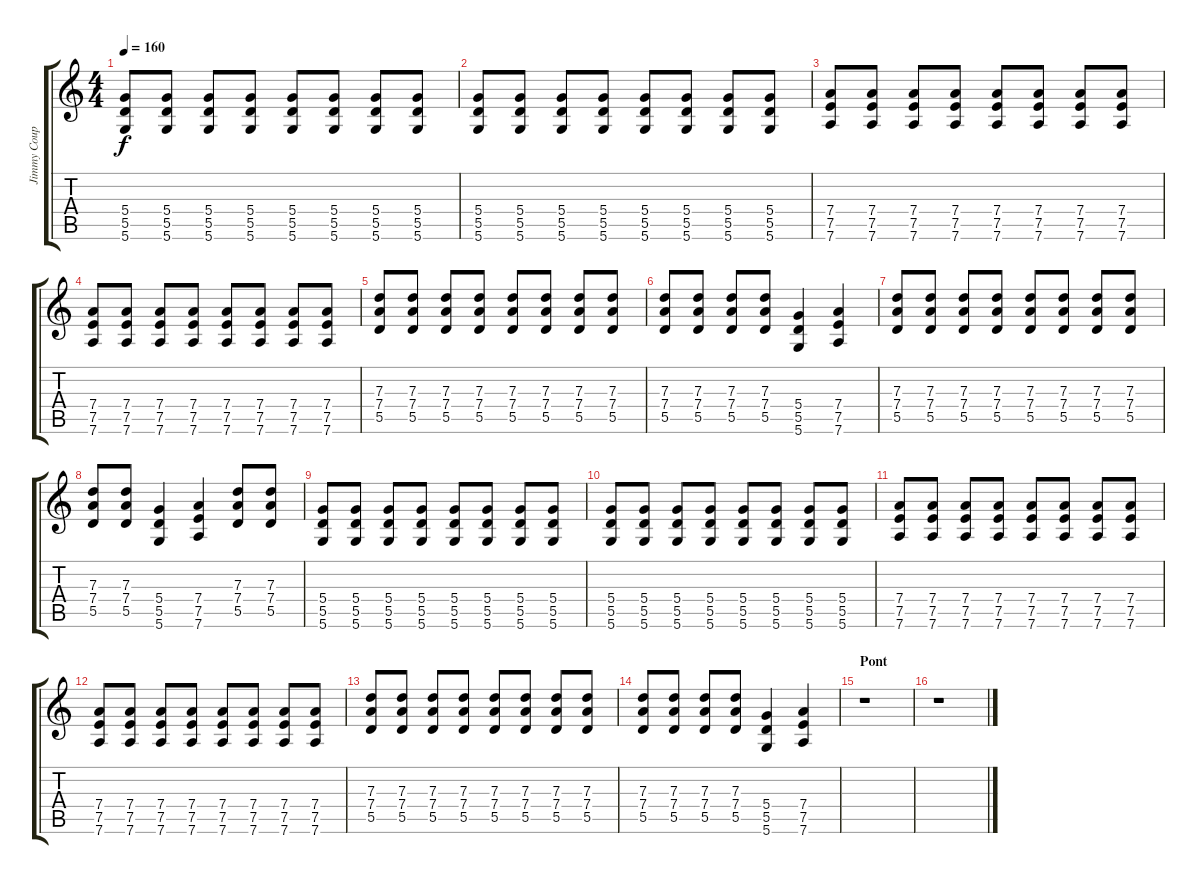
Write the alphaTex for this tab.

\track ("Jimmy Coup." "Jimmy Coup") {instrument distortionguitar}
\staff {score tabs}
\tuning (E4 B3 G3 D3 A2 D2) {hide}
\ts (4 4)
\tempo 160
\clef g2
\ks c
(5.4 5.5 5.6).8{dy f} (5.4 5.5 5.6).8 (5.4 5.5 5.6).8 (5.4 5.5 5.6).8 (5.4 5.5 5.6).8 (5.4 5.5 5.6).8 (5.4 5.5 5.6).8 (5.4 5.5 5.6).8 |
(5.4 5.5 5.6).8 (5.4 5.5 5.6).8 (5.4 5.5 5.6).8 (5.4 5.5 5.6).8 (5.4 5.5 5.6).8 (5.4 5.5 5.6).8 (5.4 5.5 5.6).8 (5.4 5.5 5.6).8 |
(7.4 7.5 7.6).8 (7.4 7.5 7.6).8 (7.4 7.5 7.6).8 (7.4 7.5 7.6).8 (7.4 7.5 7.6).8 (7.4 7.5 7.6).8 (7.4 7.5 7.6).8 (7.4 7.5 7.6).8 |
(7.4 7.5 7.6).8 (7.4 7.5 7.6).8 (7.4 7.5 7.6).8 (7.4 7.5 7.6).8 (7.4 7.5 7.6).8 (7.4 7.5 7.6).8 (7.4 7.5 7.6).8 (7.4 7.5 7.6).8 |
(7.3 7.4 5.5).8 (7.3 7.4 5.5).8 (7.3 7.4 5.5).8 (7.3 7.4 5.5).8 (7.3 7.4 5.5).8 (7.3 7.4 5.5).8 (7.3 7.4 5.5).8 (7.3 7.4 5.5).8 |
(7.3 7.4 5.5).8 (7.3 7.4 5.5).8 (7.3 7.4 5.5).8 (7.3 7.4 5.5).8 (5.4 5.5 5.6).4 (7.4 7.5 7.6).4 |
(7.3 7.4 5.5).8 (7.3 7.4 5.5).8 (7.3 7.4 5.5).8 (7.3 7.4 5.5).8 (7.3 7.4 5.5).8 (7.3 7.4 5.5).8 (7.3 7.4 5.5).8 (7.3 7.4 5.5).8 |
(7.3 7.4 5.5).8 (7.3 7.4 5.5).8 (5.4 5.5 5.6).4 (7.4 7.5 7.6).4 (7.3 7.4 5.5).8 (7.3 7.4 5.5).8 |
(5.4 5.5 5.6).8 (5.4 5.5 5.6).8 (5.4 5.5 5.6).8 (5.4 5.5 5.6).8 (5.4 5.5 5.6).8 (5.4 5.5 5.6).8 (5.4 5.5 5.6).8 (5.4 5.5 5.6).8 |
(5.4 5.5 5.6).8 (5.4 5.5 5.6).8 (5.4 5.5 5.6).8 (5.4 5.5 5.6).8 (5.4 5.5 5.6).8 (5.4 5.5 5.6).8 (5.4 5.5 5.6).8 (5.4 5.5 5.6).8 |
(7.4 7.5 7.6).8 (7.4 7.5 7.6).8 (7.4 7.5 7.6).8 (7.4 7.5 7.6).8 (7.4 7.5 7.6).8 (7.4 7.5 7.6).8 (7.4 7.5 7.6).8 (7.4 7.5 7.6).8 |
(7.4 7.5 7.6).8 (7.4 7.5 7.6).8 (7.4 7.5 7.6).8 (7.4 7.5 7.6).8 (7.4 7.5 7.6).8 (7.4 7.5 7.6).8 (7.4 7.5 7.6).8 (7.4 7.5 7.6).8 |
(7.3 7.4 5.5).8 (7.3 7.4 5.5).8 (7.3 7.4 5.5).8 (7.3 7.4 5.5).8 (7.3 7.4 5.5).8 (7.3 7.4 5.5).8 (7.3 7.4 5.5).8 (7.3 7.4 5.5).8 |
(7.3 7.4 5.5).8 (7.3 7.4 5.5).8 (7.3 7.4 5.5).8 (7.3 7.4 5.5).8 (5.4 5.5 5.6).4 (7.4 7.5 7.6).4 |
\section ("" "Pont")
r.1 |
r.1
